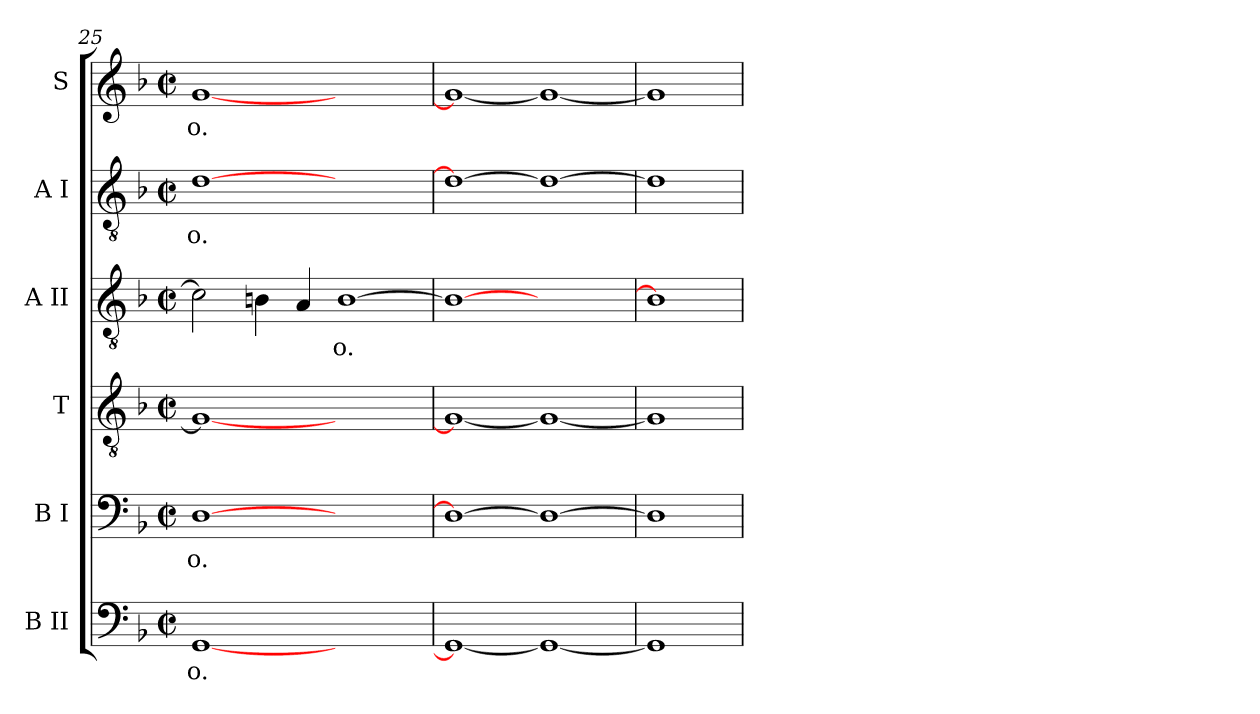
**kern	**text	**kern	**text	**kern	**text	**kern	**text	**kern	**text	**kern	**text
*part6	*part6	*part5	*part5	*part4	*part4	*part3	*part3	*part2	*part2	*part1	*part1
*staff6	*staff6	*staff5	*staff5	*staff4	*staff4	*staff3	*staff3	*staff2	*staff2	*staff1	*staff1
*I"B II	*	*I"B I	*	*I"T	*	*I"A II	*	*I"A I	*	*I"S	*
*I'B II	*	*I'B I	*	*I'T	*	*I'A II	*	*I'A I	*	*I'S	*
*clefF4	*	*clefF4	*	*clefGv2	*	*clefGv2	*	*clefGv2	*	*clefG2	*
*k[b-]	*	*k[b-]	*	*k[b-]	*	*k[b-]	*	*k[b-]	*	*k[b-]	*
*F:	*	*F:	*	*F:	*	*F:	*	*F:	*	*F:	*
*M2/2	*	*M2/2	*	*M2/2	*	*M2/2	*	*M2/2	*	*M2/2	*
*met(c|)	*	*met(c|)	*	*met(c|)	*	*met(c|)	*	*met(c|)	*	*met(c|)	*
=25	=25	=25	=25	=25	=25	=25	=25	=25	=25	=25	=25
!	!LO:LY:b:cj	!	!LO:LY:b:cj	!	!LO:LY:b:cj	!	!LO:LY:b:cj	!	!LO:LY:b:cj	!	!LO:LY:b:cj
[<1GG	o.	[>1D	o.	1G_<	.	2c\]	.	[>1d	o.	[<1g	o.
!	!	!	!	!	!	!	!LO:LY:b:cj	!	!	!	!
.	.	.	.	.	.	4Bn\	.	.	.	.	.
!	!	!	!	!	!	!	!LO:LY:b:cj	!	!	!	!
.	.	.	.	.	.	4A/	.	.	.	.	.
!	!	!	!	!	!	!	!LO:LY:b:cj	!	!	!	!
1ryy	.	1ryy	.	1ryy	.	[>1B	o.	1ryy	.	1ryy	.
=26	=26	=26	=26	=26	=26	=26	=26	=26	=26	=26	=26
!	!LO:LY:b:cj	!	!LO:LY:b:cj	!	!LO:LY:b:cj	!	!LO:LY:b:cj	!	!LO:LY:b:cj	!	!LO:LY:b:cj
1GG_	.	1D_	.	1G_	.	1B_	.	1d_	.	1g_	.
1GG_	.	1D_	.	1G_	.	1ryy	.	1d_	.	1g_	.
=27!	=27!	=27!	=27!	=27!	=27!	=27!	=27!	=27!	=27!	=27!	=27!
1GG]	.	1D]	.	1G]	.	1B]	.	1d]	.	1g]	.
=	=	=	=	=	=	=	=	=	=	=	=
*-	*-	*-	*-	*-	*-	*-	*-	*-	*-	*-	*-
